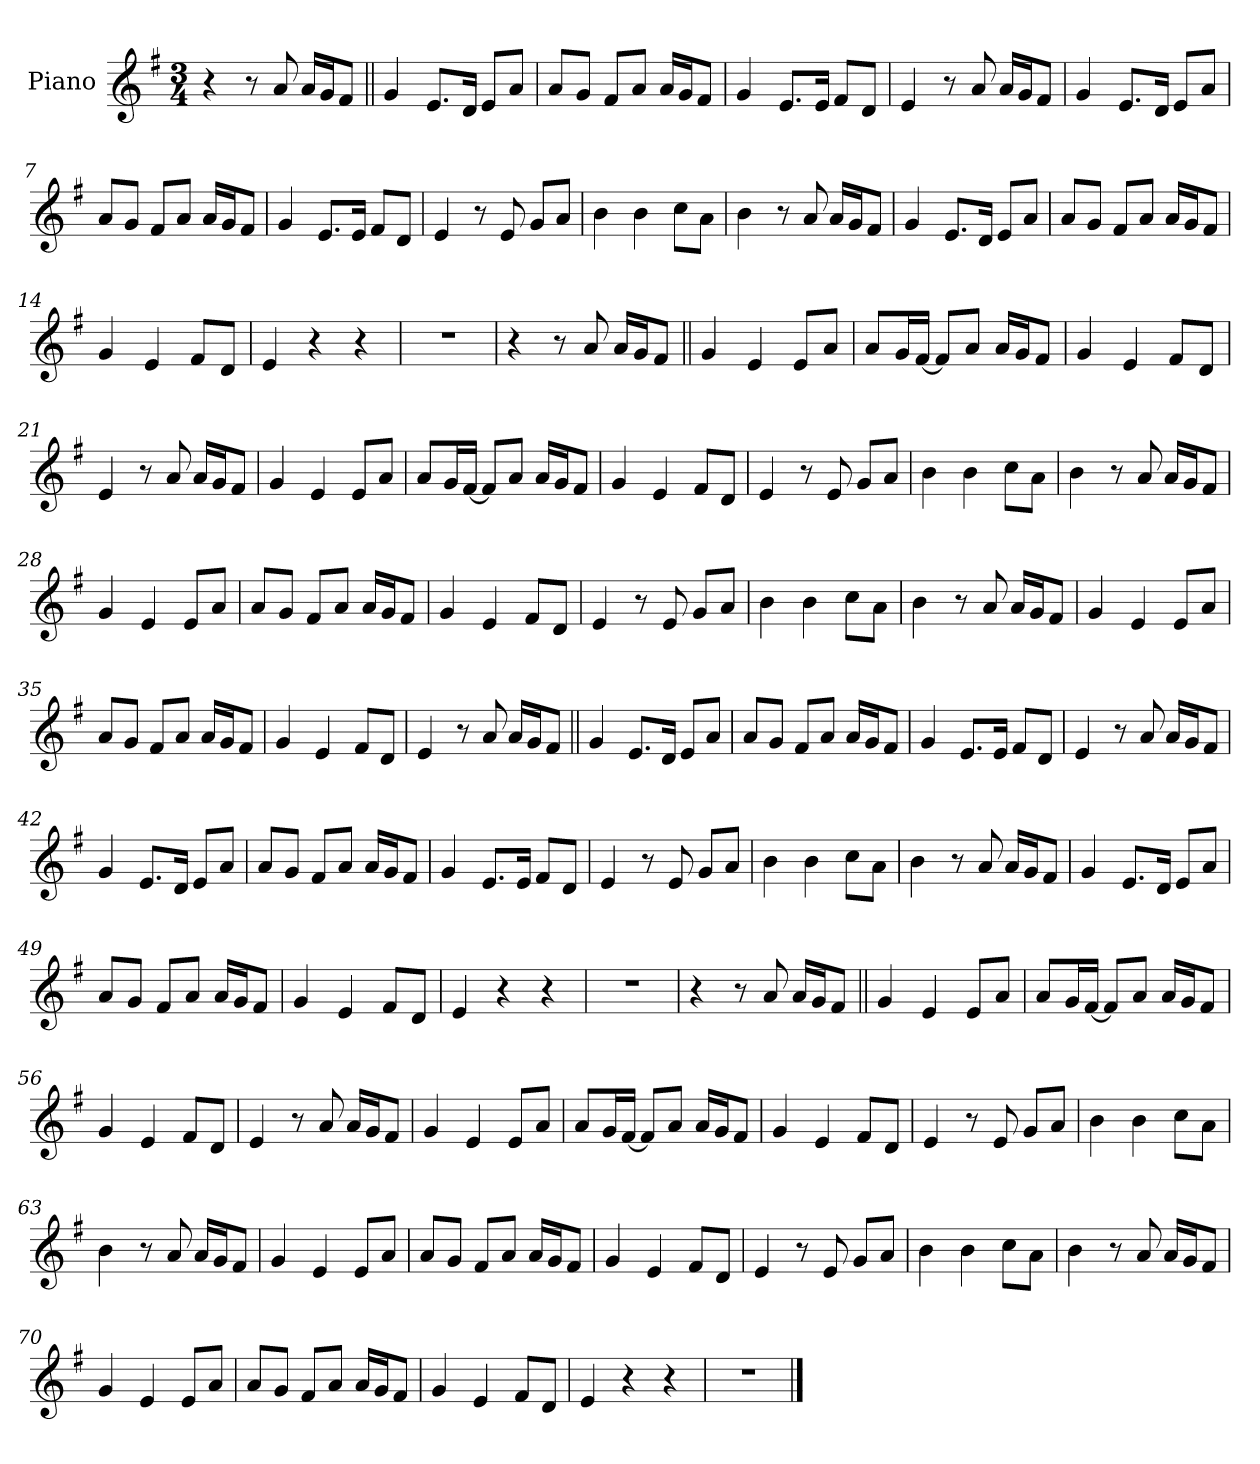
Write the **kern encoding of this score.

**kern
*part1
*staff1
*I"Piano
*I'Pno.
*clefG2
*k[f#]
*M3/4
=1
4r
8r
8a!
16a!LL
16g!J
8f#!J
=2||
4g!
8.e!L
16d!Jk
8e!L
8a!J
=3
8a!L
8g!J
8f#!L
8a!J
16a!LL
16g!J
8f#!J
=4
4g!
8.e!L
16e!Jk
8f#!L
8d!J
=5
4e!
8r
8a!
16a!LL
16g!J
8f#!J
=6
4g!
8.e!L
16d!Jk
8e!L
8a!J
=7
8a!L
8g!J
8f#!L
8a!J
16a!LL
16g!J
8f#!J
=8
4g!
8.e!L
16e!Jk
8f#!L
8d!J
=9
4e!
8r
8e!
8g!L
8a!J
=10
4b!
4b!
8cc!L
8a!J
=11
4b!
8r
8a!
16a!LL
16g!J
8f#!J
=12
4g!
8.e!L
16d!Jk
8e!L
8a!J
=13
8a!L
8g!J
8f#!L
8a!J
16a!LL
16g!J
8f#!J
=14
4g!
4e!
8f#!L
8d!J
=15
4e!
4r
4r
=16
2.r
=17
4r
8r
8a
16aLL
16gJ
8f#J
=18||
4g
4e
8eL
8aJ
=19
8aL
16gL
[16f#JJ
8f#L]
8aJ
16aLL
16gJ
8f#J
=20
4g
4e
8f#L
8dJ
=21
4e
8r
8a
16aLL
16gJ
8f#J
=22
4g
4e
8eL
8aJ
=23
8aL
16gL
[16f#JJ
8f#L]
8aJ
16aLL
16gJ
8f#J
=24
4g
4e
8f#L
8dJ
=25
4e
8r
8e
8gL
8aJ
=26
4b
4b
8ccL
8aJ
=27
4b
8r
8a
16aLL
16gJ
8f#J
=28
4g
4e
8eL
8aJ
=29
8aL
8gJ
8f#L
8aJ
16aLL
16gJ
8f#J
=30
4g
4e
8f#L
8dJ
=31
4e
8r
8e
8gL
8aJ
=32
4b
4b
8ccL
8aJ
=33
4b
8r
8a
16aLL
16gJ
8f#J
=34
4g
4e
8eL
8aJ
=35
8aL
8gJ
8f#L
8aJ
16aLL
16gJ
8f#J
=36
4g
4e
8f#L
8dJ
=37
4e
8r
8a!
16a!LL
16g!J
8f#!J
=38||
4g!
8.e!L
16d!Jk
8e!L
8a!J
=39
8a!L
8g!J
8f#!L
8a!J
16a!LL
16g!J
8f#!J
=40
4g!
8.e!L
16e!Jk
8f#!L
8d!J
=41
4e!
8r
8a!
16a!LL
16g!J
8f#!J
=42
4g!
8.e!L
16d!Jk
8e!L
8a!J
=43
8a!L
8g!J
8f#!L
8a!J
16a!LL
16g!J
8f#!J
=44
4g!
8.e!L
16e!Jk
8f#!L
8d!J
=45
4e!
8r
8e!
8g!L
8a!J
=46
4b!
4b!
8cc!L
8a!J
=47
4b!
8r
8a!
16a!LL
16g!J
8f#!J
=48
4g!
8.e!L
16d!Jk
8e!L
8a!J
=49
8a!L
8g!J
8f#!L
8a!J
16a!LL
16g!J
8f#!J
=50
4g!
4e!
8f#!L
8d!J
=51
4e!
4r
4r
=52
2.r
=53
4r
8r
8a
16aLL
16gJ
8f#J
=54||
4g
4e
8eL
8aJ
=55
8aL
16gL
[16f#JJ
8f#L]
8aJ
16aLL
16gJ
8f#J
=56
4g
4e
8f#L
8dJ
=57
4e
8r
8a
16aLL
16gJ
8f#J
=58
4g
4e
8eL
8aJ
=59
8aL
16gL
[16f#JJ
8f#L]
8aJ
16aLL
16gJ
8f#J
=60
4g
4e
8f#L
8dJ
=61
4e
8r
8e
8gL
8aJ
=62
4b
4b
8ccL
8aJ
=63
4b
8r
8a
16aLL
16gJ
8f#J
=64
4g
4e
8eL
8aJ
=65
8aL
8gJ
8f#L
8aJ
16aLL
16gJ
8f#J
=66
4g
4e
8f#L
8dJ
=67
4e
8r
8e
8gL
8aJ
=68
4b
4b
8ccL
8aJ
=69
4b
8r
8a
16aLL
16gJ
8f#J
=70
4g
4e
8eL
8aJ
=71
8aL
8gJ
8f#L
8aJ
16aLL
16gJ
8f#J
=72
4g
4e
8f#L
8dJ
=73
4e
4r
4r
=74
2.r
==
*-
